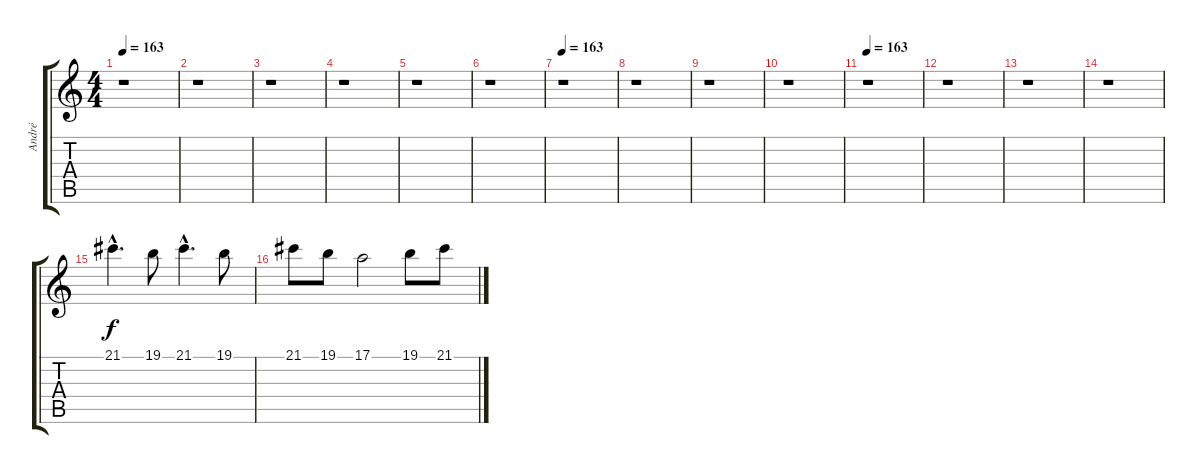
\track ("André" "André") {instrument pad4choir}
\staff {score tabs}
\tuning (E4 B3 G3 D3 A2 E2) {hide}
\ts (4 4)
\tempo 163
\clef g2
\ks c
r.1{dy f} |
r.1 |
r.1 |
r.1 |
r.1 |
r.1 |
\tempo 163
r.1 |
r.1 |
r.1 |
r.1 |
\tempo 163
r.1 |
r.1 |
r.1 |
r.1 |
21.1{hac}.4{d} 19.1.8 21.1{hac}.4{d} 19.1.8 |
21.1.8 19.1.8 17.1.2 19.1.8 21.1.8
